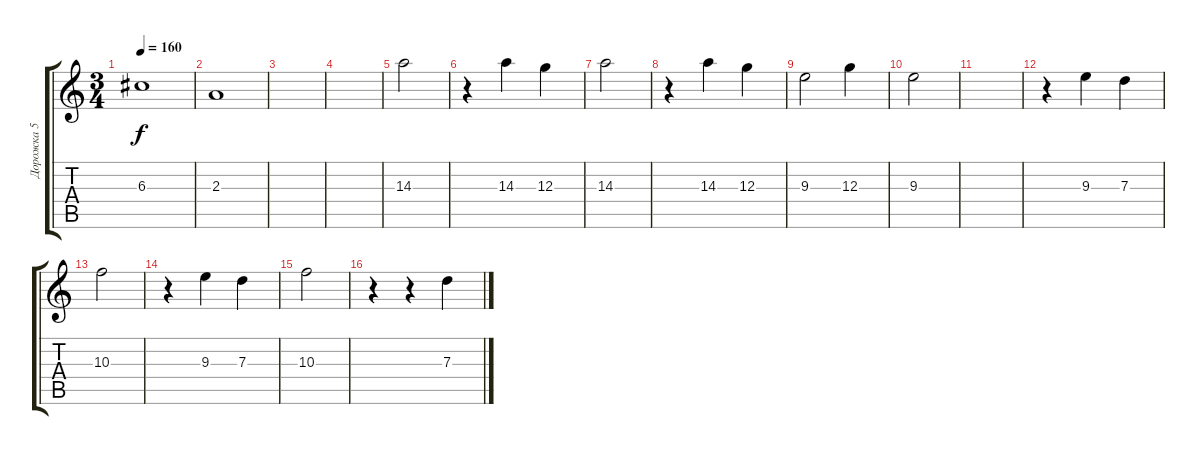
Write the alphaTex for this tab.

\track ("Дорожка 5" "Дорожка 5") {instrument acousticguitarsteel}
\staff {score tabs}
\tuning (E4 B3 G3 D3 A2 E2) {hide}
\ts (3 4)
\tempo 160
\clef g2
\ks c
6.3.1{dy f} |
2.3.1 |
|
|
14.3.2 |
r.4 14.3.4 12.3.4 |
14.3.2 |
r.4 14.3.4 12.3.4 |
9.3.2 12.3.4 |
9.3.2 |
|
r.4 9.3.4 7.3.4 |
10.3.2 |
r.4 9.3.4 7.3.4 |
10.3.2 |
r.4 r.4 7.3.4
